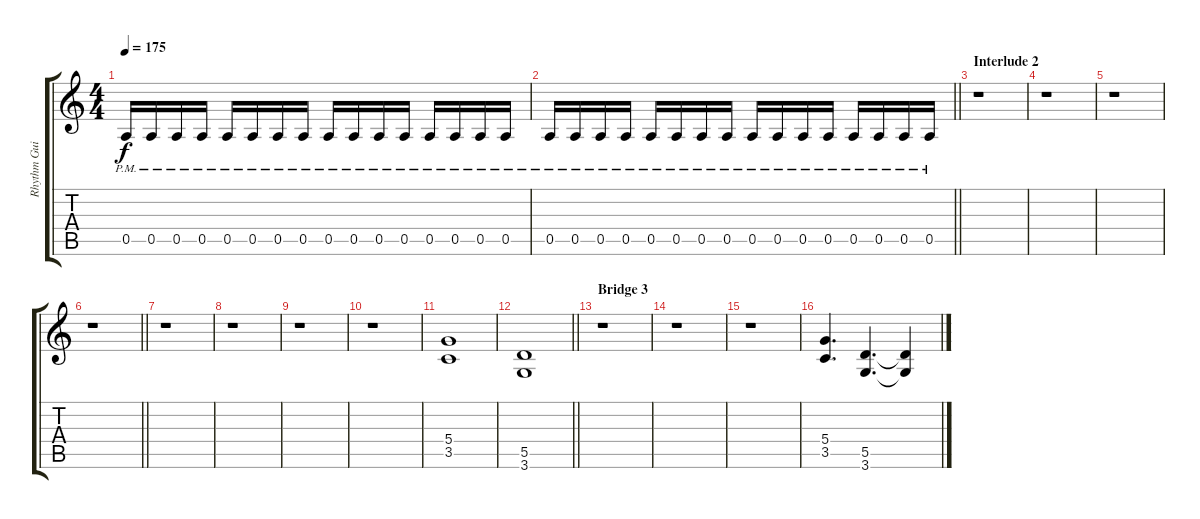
\track ("Rhythm Guitar 2: Manfred G. Stief" "Rhythm Gui") {instrument distortionguitar}
\staff {score tabs}
\tuning (E4 B3 G3 D3 A2 E2) {hide}
\ts (4 4)
\tempo 175
\clef g2
\ks aminor
0.5{pm}.16{dy f} 0.5{pm}.16 0.5{pm}.16 0.5{pm}.16 0.5{pm}.16 0.5{pm}.16 0.5{pm}.16 0.5{pm}.16 0.5{pm}.16 0.5{pm}.16 0.5{pm}.16 0.5{pm}.16 0.5{pm}.16 0.5{pm}.16 0.5{pm}.16 0.5{pm}.16 |
\barLineRight lightlight
0.5{pm}.16 0.5{pm}.16 0.5{pm}.16 0.5{pm}.16 0.5{pm}.16 0.5{pm}.16 0.5{pm}.16 0.5{pm}.16 0.5{pm}.16 0.5{pm}.16 0.5{pm}.16 0.5{pm}.16 0.5{pm}.16 0.5{pm}.16 0.5{pm}.16 0.5{pm}.16 |
\section ("" "Interlude 2")
r.1 |
r.1 |
r.1 |
\barLineRight lightlight
r.1 |
r.1 |
r.1 |
r.1 |
r.1 |
(5.4 3.5).1 |
\barLineRight lightlight
(5.5 3.6).1 |
\section ("" "Bridge 3")
r.1 |
r.1 |
r.1 |
(5.4 3.5).4{d} (5.5 3.6).4{d} (5.5{t} 3.6{t}).4
